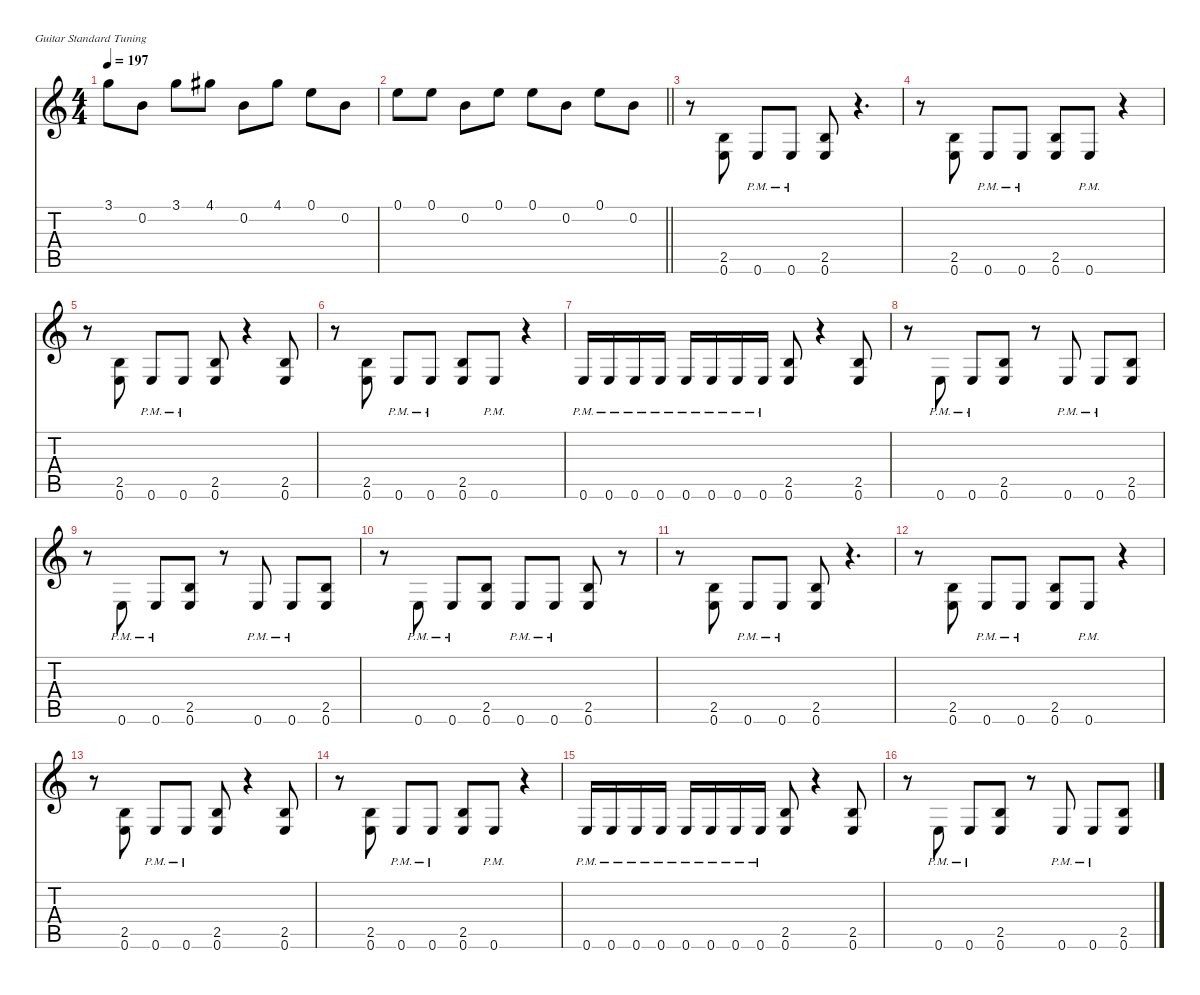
\defaultSystemsLayout 4
\hideDynamics
\bracketExtendMode nobrackets
\singleTrackTrackNamePolicy hidden
\multiTrackTrackNamePolicy hidden
\firstSystemTrackNameMode fullname
\firstSystemTrackNameOrientation horizontal
\otherSystemsTrackNameOrientation horizontal
\track ("Guitar 1" "dist.guit.") {instrument distortionguitar}
\staff {score tabs}
\tuning (E4 B3 G3 D3 A2 E2)
\ts (4 4)
\tempo 197
\clef g2
\ks c
3.1.8{dy f beam Down} 0.2.8{beam Down} 3.1.8{beam Down} 4.1{acc #}.8{beam Down} 0.2.8{beam Down} 4.1{acc #}.8{beam Down} 0.1.8{beam Down} 0.2.8{beam Down} |
\barLineRight lightlight
0.1.8{beam Down} 0.1.8{beam Down} 0.2.8{beam Down} 0.1.8{beam Down} 0.1.8{beam Down} 0.2.8{beam Down} 0.1.8{beam Down} 0.2.8{beam Down} |
r.8{instrument distortionguitar beam Down} (2.5 0.6).8{beam Up} 0.6{pm}.8{beam Up} 0.6{pm}.8{beam Up} (2.5 0.6).8{beam Up} r.4{d beam Up} |
r.8{beam Down} (2.5 0.6).8{beam Up} 0.6{pm}.8{beam Up} 0.6{pm}.8{beam Up} (2.5 0.6).8{beam Up} 0.6{pm}.8{beam Up} r.4{beam Up} |
r.8{beam Down} (2.5 0.6).8{beam Up} 0.6{pm}.8{beam Up} 0.6{pm}.8{beam Up} (2.5 0.6).8{beam Up} r.4{beam Up} (2.5 0.6).8{beam Up} |
r.8{beam Down} (2.5 0.6).8{beam Up} 0.6{pm}.8{beam Up} 0.6{pm}.8{beam Up} (2.5 0.6).8{beam Up} 0.6{pm}.8{beam Up} r.4{beam Up} |
0.6{pm}.16{beam Up} 0.6{pm}.16{beam Up} 0.6{pm}.16{beam Up} 0.6{pm}.16{beam Up} 0.6{pm}.16{beam Up} 0.6{pm}.16{beam Up} 0.6{pm}.16{beam Up} 0.6{pm}.16{beam Up} (2.5 0.6).8{beam Up} r.4{beam Up} (2.5 0.6).8{beam Up} |
r.8{beam Down} 0.6{pm}.8{beam Up} 0.6{pm}.8{beam Up} (2.5 0.6).8{beam Up} r.8{beam Up} 0.6{pm}.8{beam Up} 0.6{pm}.8{beam Up} (2.5 0.6).8{beam Up} |
r.8{beam Down} 0.6{pm}.8{beam Up} 0.6{pm}.8{beam Up} (2.5 0.6).8{beam Up} r.8{beam Up} 0.6{pm}.8{beam Up} 0.6{pm}.8{beam Up} (2.5 0.6).8{beam Up} |
r.8{beam Down} 0.6{pm}.8{beam Up} 0.6{pm}.8{beam Up} (2.5 0.6).8{beam Up} 0.6{pm}.8{beam Up} 0.6{pm}.8{beam Up} (2.5 0.6).8{beam Up} r.8{beam Up} |
r.8{beam Down} (2.5 0.6).8{beam Up} 0.6{pm}.8{beam Up} 0.6{pm}.8{beam Up} (2.5 0.6).8{beam Up} r.4{d beam Up} |
r.8{beam Down} (2.5 0.6).8{beam Up} 0.6{pm}.8{beam Up} 0.6{pm}.8{beam Up} (2.5 0.6).8{beam Up} 0.6{pm}.8{beam Up} r.4{beam Up} |
r.8{beam Down} (2.5 0.6).8{beam Up} 0.6{pm}.8{beam Up} 0.6{pm}.8{beam Up} (2.5 0.6).8{beam Up} r.4{beam Up} (2.5 0.6).8{beam Up} |
r.8{beam Down} (2.5 0.6).8{beam Up} 0.6{pm}.8{beam Up} 0.6{pm}.8{beam Up} (2.5 0.6).8{beam Up} 0.6{pm}.8{beam Up} r.4{beam Up} |
0.6{pm}.16{beam Up} 0.6{pm}.16{beam Up} 0.6{pm}.16{beam Up} 0.6{pm}.16{beam Up} 0.6{pm}.16{beam Up} 0.6{pm}.16{beam Up} 0.6{pm}.16{beam Up} 0.6{pm}.16{beam Up} (2.5 0.6).8{beam Up} r.4{beam Up} (2.5 0.6).8{beam Up} |
r.8{beam Down} 0.6{pm}.8{beam Up} 0.6{pm}.8{beam Up} (2.5 0.6).8{beam Up} r.8{beam Up} 0.6{pm}.8{beam Up} 0.6{pm}.8{beam Up} (2.5 0.6).8{beam Up}
